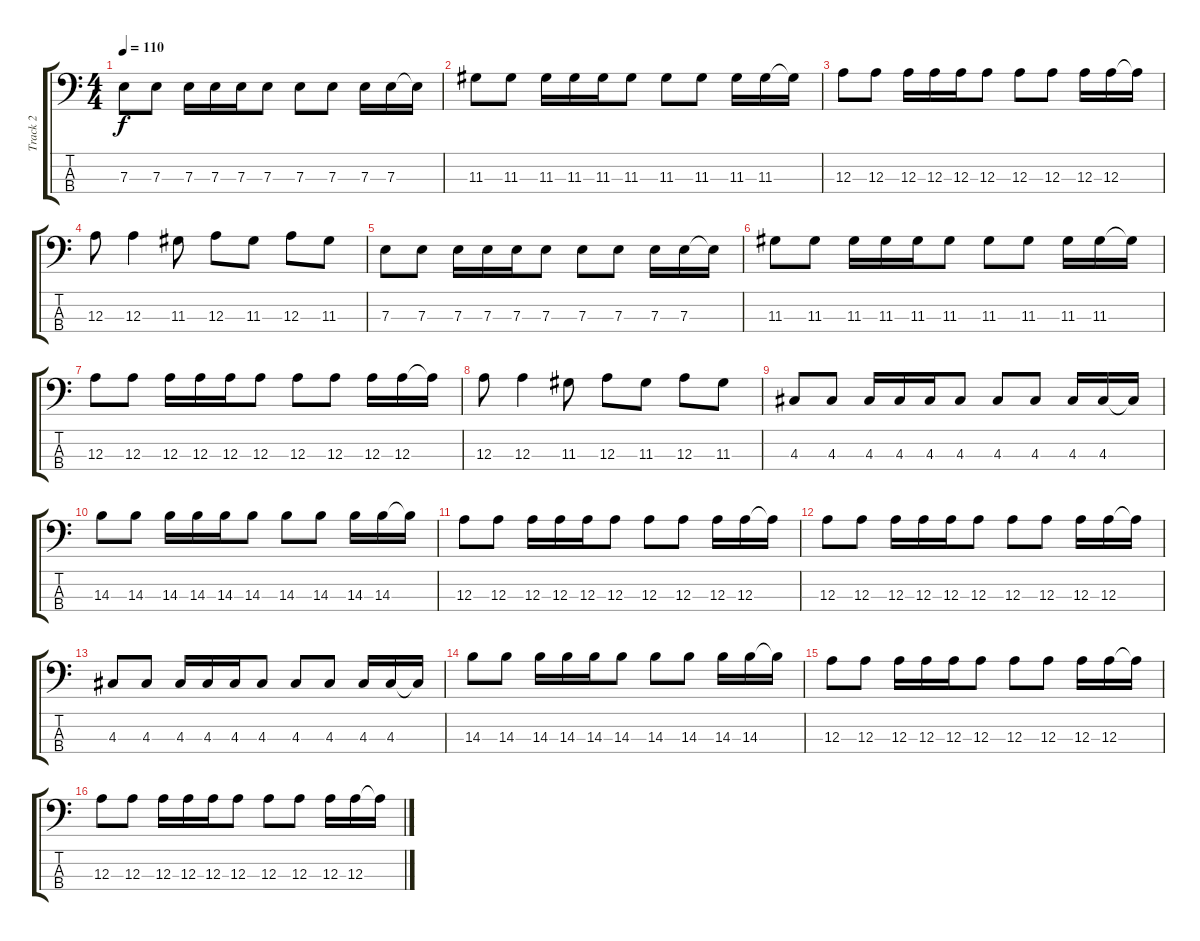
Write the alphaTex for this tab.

\track ("Track 2" "Track 2") {instrument acousticguitarnylon}
\staff {score tabs}
\tuning (G2 D2 A1 E1) {hide}
\ts (4 4)
\tempo 110
\clef f4
\ks c
7.3.8{dy f} 7.3.8 7.3.16 7.3.16 7.3.16 7.3.8 7.3.8 7.3.8 7.3.16 7.3.16 7.3{t}.16 |
11.3.8 11.3.8 11.3.16 11.3.16 11.3.16 11.3.8 11.3.8 11.3.8 11.3.16 11.3.16 11.3{t}.16 |
12.3.8 12.3.8 12.3.16 12.3.16 12.3.16 12.3.8 12.3.8 12.3.8 12.3.16 12.3.16 12.3{t}.16 |
12.3.8 12.3.4 11.3.8 12.3.8 11.3.8 12.3.8 11.3.8 |
7.3.8 7.3.8 7.3.16 7.3.16 7.3.16 7.3.8 7.3.8 7.3.8 7.3.16 7.3.16 7.3{t}.16 |
11.3.8 11.3.8 11.3.16 11.3.16 11.3.16 11.3.8 11.3.8 11.3.8 11.3.16 11.3.16 11.3{t}.16 |
12.3.8 12.3.8 12.3.16 12.3.16 12.3.16 12.3.8 12.3.8 12.3.8 12.3.16 12.3.16 12.3{t}.16 |
12.3.8 12.3.4 11.3.8 12.3.8 11.3.8 12.3.8 11.3.8 |
4.3.8 4.3.8 4.3.16 4.3.16 4.3.16 4.3.8 4.3.8 4.3.8 4.3.16 4.3.16 4.3{t}.16 |
14.3.8 14.3.8 14.3.16 14.3.16 14.3.16 14.3.8 14.3.8 14.3.8 14.3.16 14.3.16 14.3{t}.16 |
12.3.8 12.3.8 12.3.16 12.3.16 12.3.16 12.3.8 12.3.8 12.3.8 12.3.16 12.3.16 12.3{t}.16 |
12.3.8 12.3.8 12.3.16 12.3.16 12.3.16 12.3.8 12.3.8 12.3.8 12.3.16 12.3.16 12.3{t}.16 |
4.3.8 4.3.8 4.3.16 4.3.16 4.3.16 4.3.8 4.3.8 4.3.8 4.3.16 4.3.16 4.3{t}.16 |
14.3.8 14.3.8 14.3.16 14.3.16 14.3.16 14.3.8 14.3.8 14.3.8 14.3.16 14.3.16 14.3{t}.16 |
12.3.8 12.3.8 12.3.16 12.3.16 12.3.16 12.3.8 12.3.8 12.3.8 12.3.16 12.3.16 12.3{t}.16 |
12.3.8 12.3.8 12.3.16 12.3.16 12.3.16 12.3.8 12.3.8 12.3.8 12.3.16 12.3.16 12.3{t}.16
